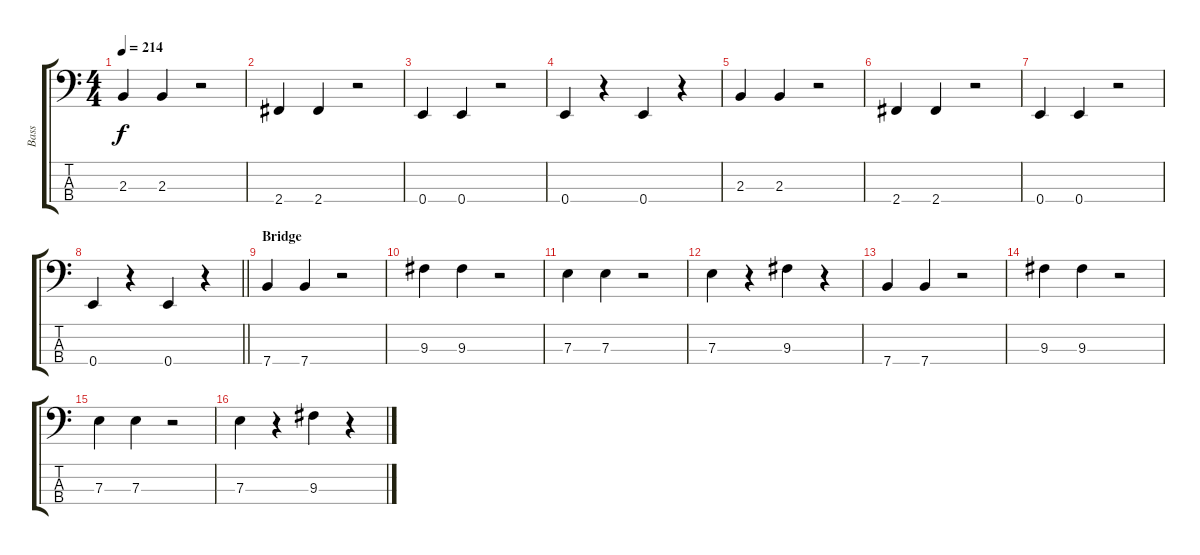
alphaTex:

\track ("Bass" "Bass") {instrument electricbassfinger}
\staff {score tabs}
\tuning (G2 D2 A1 E1) {hide}
\ts (4 4)
\tempo 214
\clef f4
\ks c
2.3.4{dy f} 2.3.4 r.2 |
2.4.4 2.4.4 r.2 |
0.4.4 0.4.4 r.2 |
0.4.4 r.4 0.4.4 r.4 |
2.3.4 2.3.4 r.2 |
2.4.4 2.4.4 r.2 |
0.4.4 0.4.4 r.2 |
\barLineRight lightlight
0.4.4 r.4 0.4.4 r.4 |
\section ("" "Bridge")
7.4.4 7.4.4 r.2 |
9.3.4 9.3.4 r.2 |
7.3.4 7.3.4 r.2 |
7.3.4 r.4 9.3.4 r.4 |
7.4.4 7.4.4 r.2 |
9.3.4 9.3.4 r.2 |
7.3.4 7.3.4 r.2 |
7.3.4 r.4 9.3.4 r.4
